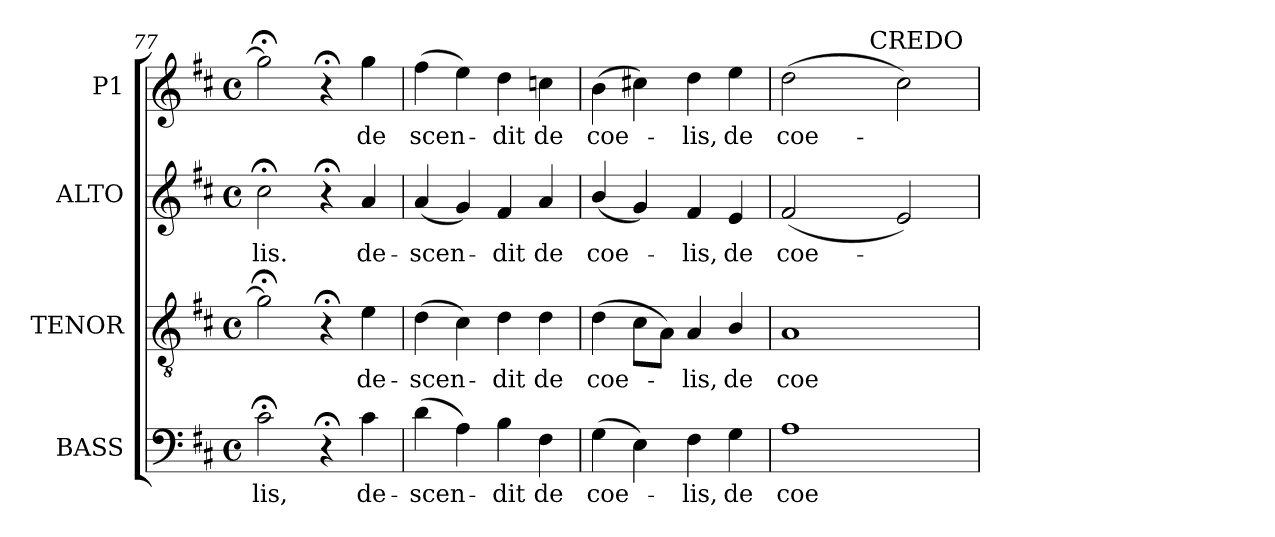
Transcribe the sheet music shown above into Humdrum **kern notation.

**kern	**text	**kern	**text	**kern	**text	**kern	**text
*part4	*part4	*part3	*part3	*part2	*part2	*part1	*part1
*staff4	*staff4	*staff3	*staff3	*staff2	*staff2	*staff1	*staff1
*I"BASS	*	*I"TENOR	*	*I"ALTO	*	*I"P1	*
*clefF4	*	*clefGv2	*	*clefG2	*	*clefG2	*
*	*	*ITrd7c12	*	*	*	*	*
*k[f#c#]	*	*k[f#c#]	*	*k[f#c#]	*	*k[f#c#]	*
*D:	*	*D:	*	*D:	*	*D:	*
*M4/4	*	*M4/4	*	*M4/4	*	*M4/4	*
*met(c)	*	*met(c)	*	*met(c)	*	*met(c)	*
=77	=77	=77	=77	=77	=77	=77	=77
!	!LO:LY:b:color=#000000	!	!	!	!	!	!
!	!	!	!	!	!LO:LY:b:color=#000000	!	!
2c#;i\	-lis,	2G;i\]	.	2cc#;i\	-lis.	2gg;i\]	.
4r;	.	4r;	.	4r;	.	4r;	.
!	!LO:LY:b:color=#000000	!	!	!	!	!	!
!	!	!	!LO:LY:b:color=#000000	!	!	!	!
!	!	!	!	!	!LO:LY:b:color=#000000	!	!
!	!	!	!	!	!	!	!LO:LY:b:color=#000000
4c#i\	de-	4Ei\	de-	4ai/	de-	4ggi\	de
!!LO:PB:g=z
=78	=78	=78	=78	=78	=78	=78	=78
!	!LO:LY:b:color=#000000	!	!	!	!	!	!
!	!	!	!LO:LY:b:color=#000000	!	!	!	!
!	!	!	!	!	!LO:LY:b:color=#000000	!	!
!	!	!	!	!	!	!	!LO:LY:b:color=#000000
(4di\	-scen-	(4Di\	-scen-	(4ai/	-scen-	(4ff#i\	scen-
4Ai\)	.	4C#i\)	.	4gi/)	.	4eei\)	.
!	!LO:LY:b:color=#000000	!	!	!	!	!	!
!	!	!	!LO:LY:b:color=#000000	!	!	!	!
!	!	!	!	!	!LO:LY:b:color=#000000	!	!
!	!	!	!	!	!	!	!LO:LY:b:color=#000000
4Bi\	-dit	4Di\	-dit	4f#i/	-dit	4ddi\	-dit
!	!LO:LY:b:color=#000000	!	!	!	!	!	!
!	!	!	!LO:LY:b:color=#000000	!	!	!	!
!	!	!	!	!	!LO:LY:b:color=#000000	!	!
!	!	!	!	!	!	!	!LO:LY:b:color=#000000
4F#i\	de	4Di\	de	4ai/	de	4ccni\	de
=79	=79	=79	=79	=79	=79	=79	=79
!	!LO:LY:b:color=#000000	!	!	!	!	!	!
!	!	!	!LO:LY:b:color=#000000	!	!	!	!
!	!	!	!	!	!LO:LY:b:color=#000000	!	!
!	!	!	!	!	!	!	!LO:LY:b:color=#000000
(4Gi\	coe-	(4Di\	coe-	(4bi/	coe-	(4bi\	coe-
4Ei\)	.	8C#i\L	.	4gi/)	.	4cc#Xi\)	.
.	.	8AAi\J)	.	.	.	.	.
!	!LO:LY:b:color=#000000	!	!	!	!	!	!
!	!	!	!LO:LY:b:color=#000000	!	!	!	!
!	!	!	!	!	!LO:LY:b:color=#000000	!	!
!	!	!	!	!	!	!	!LO:LY:b:color=#000000
4F#i\	-lis,	4AAi/	-lis,	4f#i/	-lis,	4ddi\	-lis,
!	!LO:LY:b:color=#000000	!	!	!	!	!	!
!	!	!	!LO:LY:b:color=#000000	!	!	!	!
!	!	!	!	!	!LO:LY:b:color=#000000	!	!
!	!	!	!	!	!	!	!LO:LY:b:color=#000000
4Gi\	de	4BBi/	de	4ei/	de	4eei\	de
=80	=80	=80	=80	=80	=80	=80	=80
!	!LO:LY:b:color=#000000	!	!	!	!	!	!
!	!	!	!LO:LY:b:color=#000000	!	!	!	!
!	!	!	!	!	!LO:LY:b:color=#000000	!	!
!	!	!	!	!	!	!	!LO:LY:b:color=#000000
*	*	*	*	*	*	*^	*
1Ai	coe-	1AAi	coe-	(2f#i/	coe-	(2ddi\	4ryy	coe-
.	.	.	.	.	.	.	16ryy	.
.	.	.	.	.	.	.	32ryy	.
.	.	.	.	.	.	.	64ryy	.
.	.	.	.	.	.	.	128ryy	.
.	.	.	.	.	.	.	256ryy	.
.	.	.	.	.	.	.	1024ryy	.
!	!	!	!	!	!	!	!LO:TX:a:t=CREDO	!
.	.	.	.	.	.	.	2ryy	.
.	.	.	.	2ei/)	.	2cc#i\)	.	.
.	.	.	.	.	.	.	8ryy	.
.	.	.	.	.	.	.	512.ryy	.
*	*	*	*	*	*	*v	*v	*
=	=	=	=	=	=	=	=
*-	*-	*-	*-	*-	*-	*-	*-
